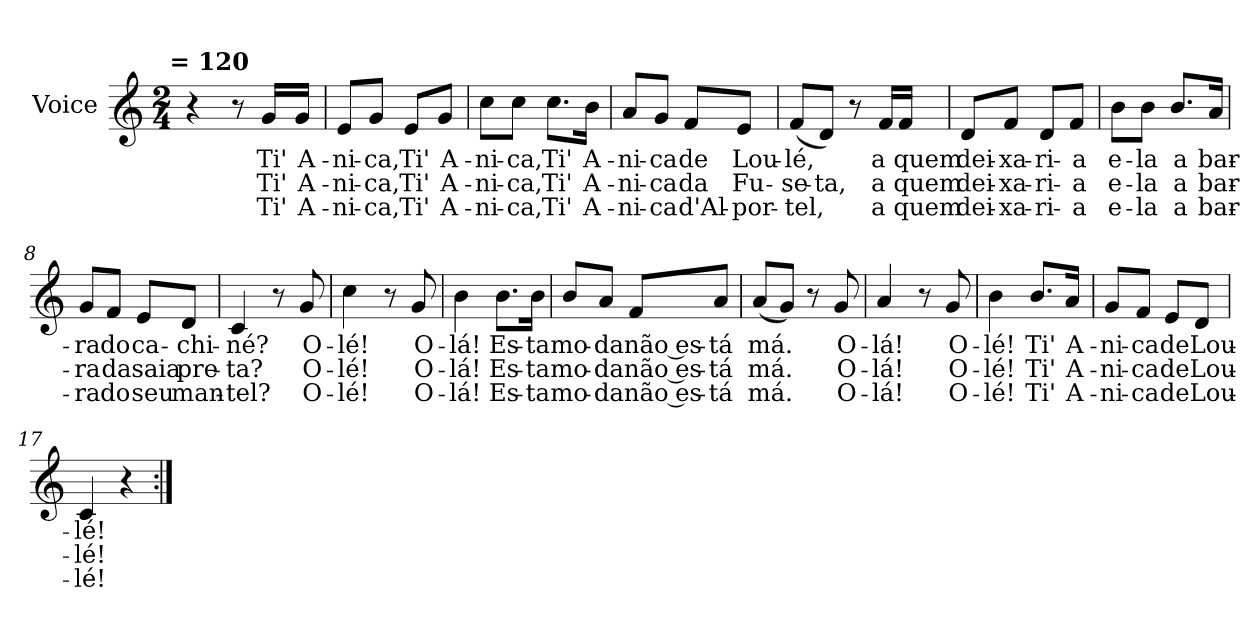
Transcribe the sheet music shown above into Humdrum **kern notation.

**kern	**text	**text	**text
*part1	*part1	*part1	*part1
*staff1	*staff1	*staff1	*staff1
*I"Voice	*	*	*
*I'Vo.	*	*	*
*clefG2	*	*	*
*k[]	*	*	*
!!LO:TX:omd:t=\n                                = 120
*M2/4	*	*	*
*MM120	*	*	*
=1	=1	=1	=1
4r	.	.	.
8r	.	.	.
16g/LL	Ti'	Ti'	Ti'
16g/JJ	A-	A-	A-
=2	=2	=2	=2
8e/L	-ni-	-ni-	-ni-
8g/J	-ca,	-ca,	-ca,
8e/L	Ti'	Ti'	Ti'
8g/J	A-	A-	A-
=3	=3	=3	=3
8cc\L	-ni-	-ni-	-ni-
8cc\J	-ca,	-ca,	-ca,
8.cc\L	Ti'	Ti'	Ti'
16b\Jk	A-	A-	A-
=4	=4	=4	=4
8a/L	-ni-	-ni-	-ni-
8g/J	-ca	-ca	-ca
8f/L	de	da	d'Al-
8e/J	Lou-	Fu-	-por-
=5	=5	=5	=5
(<8f/L	-lé,	-se-	-tel,
8d/J)	.	-ta,	.
8r	.	.	.
16f/LL	a	a	a
16f/JJ	quem	quem	quem
!!LO:LB:g=z
=6	=6	=6	=6
8d/L	dei-	dei-	dei-
8f/J	-xa-	-xa-	-xa-
8d/L	-ri-	-ri-	-ri-
8f/J	-a	-a	-a
=7	=7	=7	=7
8b\L	e-	e-	e-
8b\J	-la	-la	-la
8.b/L	a	a	a
16a/Jk	bar-	bar-	bar-
=8	=8	=8	=8
8g/L	-ra	-ra	-ra
8f/J	do	da	do
8e/L	ca-	saia	seu
8d/J	-chi-	pre-	man-
=9	=9	=9	=9
4c/	-né?	-ta?	-tel?
8r	.	.	.
8g/	O-	O-	O-
!!LO:LB:g=z
=10	=10	=10	=10
4cc\	-lé!	-lé!	-lé!
8r	.	.	.
8g/	O-	O-	O-
=11	=11	=11	=11
4b\	-lá!	-lá!	-lá!
8.b\L	Es-	Es-	Es-
16b\Jk	-ta	-ta	-ta
=12	=12	=12	=12
8b/L	mo-	mo-	mo-
8a/J	-da	-da	-da
8f/L	não es-	não es-	não es-
8a/J	-tá	-tá	-tá
=13	=13	=13	=13
(<8a/L	má.	má.	má.
8g/J)	.	.	.
8r	.	.	.
8g/	O-	O-	O-
!!LO:LB:g=z
=14	=14	=14	=14
4a/	-lá!	-lá!	-lá!
8r	.	.	.
8g/	O-	O-	O-
=15	=15	=15	=15
4b\	-lé!	-lé!	-lé!
8.b/L	Ti'	Ti'	Ti'
16a/Jk	A-	A-	A-
=16	=16	=16	=16
8g/L	-ni-	-ni-	-ni-
8f/J	-ca	-ca	-ca
8e/L	de	de	de
8d/J	Lou-	Lou-	Lou-
=17	=17	=17	=17
4c/	-lé!	-lé!	-lé!
4r	.	.	.
=:|!	=:|!	=:|!	=:|!
*-	*-	*-	*-
